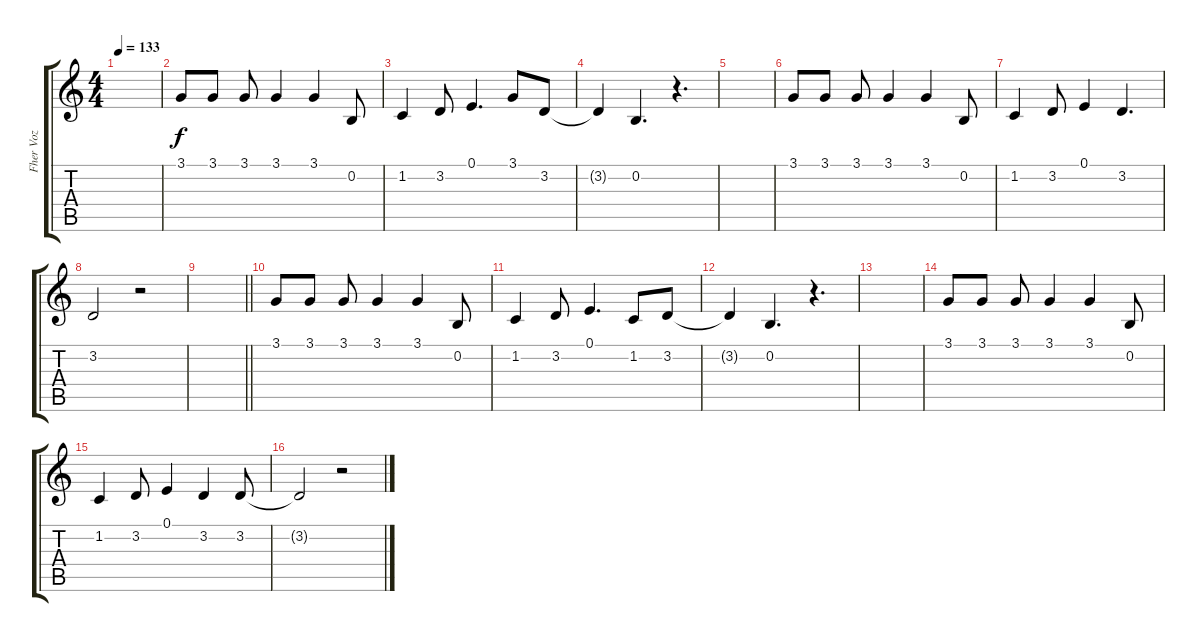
\track ("Fher Voz" "Fher Voz") {instrument flute}
\staff {score tabs}
\tuning (E4 B3 G3 D3 A2 E2) {hide}
\ts (4 4)
\tempo 133
\clef g2
\ks c
|
3.1.8 3.1.8 3.1.8 3.1.4 3.1.4 0.2.8 |
1.2.4 3.2.8 0.1.4{d} 3.1.8 3.2.8 |
3.2{t}.4 0.2.4{d} r.4{d} |
|
3.1.8 3.1.8 3.1.8 3.1.4 3.1.4 0.2.8 |
1.2.4 3.2.8 0.1.4 3.2.4{d} |
3.2.2 r.2 |
\barLineRight lightlight
|
3.1.8 3.1.8 3.1.8 3.1.4 3.1.4 0.2.8 |
1.2.4 3.2.8 0.1.4{d} 1.2.8 3.2.8 |
3.2{t}.4 0.2.4{d} r.4{d} |
|
3.1.8 3.1.8 3.1.8 3.1.4 3.1.4 0.2.8 |
1.2.4 3.2.8 0.1.4 3.2.4 3.2.8 |
3.2{t}.2 r.2
